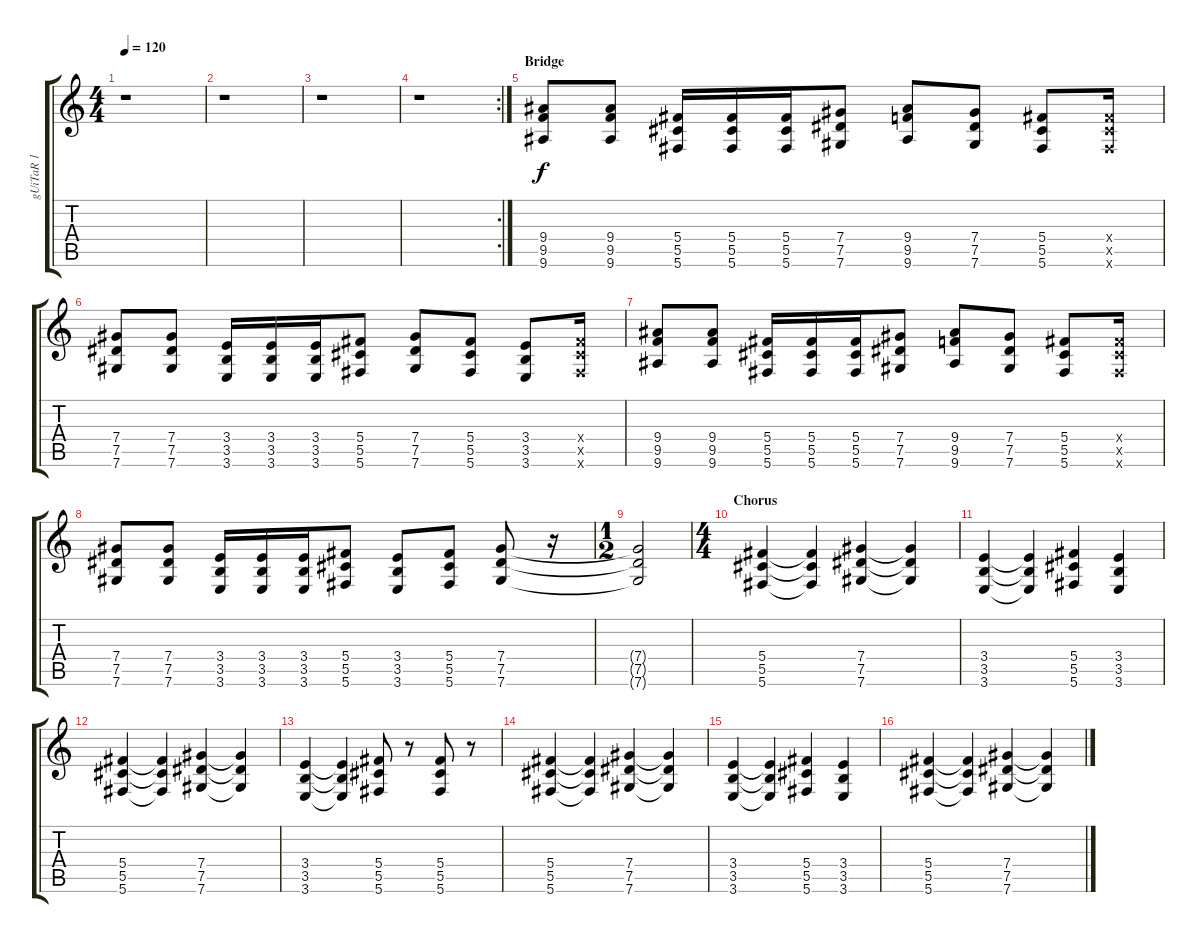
\track ("gUiTaR 1" "gUiTaR 1") {instrument overdrivenguitar}
\staff {score tabs}
\tuning (Eb4 Bb3 Gb3 Db3 Ab2 Db2) {hide}
\ts (4 4)
\tempo 120
\clef g2
\ks c
r.1{dy mp} |
r.1 |
r.1 |
\rc 2
r.1 |
\section ("" "Bridge")
(9.4 9.5 9.6).8{dy f} (9.4 9.5 9.6).8 (5.4 5.5 5.6).16 (5.4 5.5 5.6).16 (5.4 5.5 5.6).16 (7.4 7.5 7.6).8 (9.4 9.5 9.6).8 (7.4 7.5 7.6).8 (5.4 5.5 5.6).8 (5.4{x} 5.5{x} 5.6{x}).16 |
(7.4 7.5 7.6).8 (7.4 7.5 7.6).8 (3.4 3.5 3.6).16 (3.4 3.5 3.6).16 (3.4 3.5 3.6).16 (5.4 5.5 5.6).8 (7.4 7.5 7.6).8 (5.4 5.5 5.6).8 (3.4 3.5 3.6).8 (5.4{x} 5.5{x} 5.6{x}).16 |
(9.4 9.5 9.6).8 (9.4 9.5 9.6).8 (5.4 5.5 5.6).16 (5.4 5.5 5.6).16 (5.4 5.5 5.6).16 (7.4 7.5 7.6).8 (9.4 9.5 9.6).8 (7.4 7.5 7.6).8 (5.4 5.5 5.6).8 (5.4{x} 5.5{x} 5.6{x}).16 |
(7.4 7.5 7.6).8 (7.4 7.5 7.6).8 (3.4 3.5 3.6).16 (3.4 3.5 3.6).16 (3.4 3.5 3.6).16 (5.4 5.5 5.6).8 (3.4 3.5 3.6).8 (5.4 5.5 5.6).8 (7.4 7.5 7.6).8 r.16 |
\ts (1 2)
(7.4{t} 7.5{t} 7.6{t}).2 |
\ts (4 4)
\section ("" "Chorus")
(5.4 5.5 5.6).4 (5.4{t} 5.5{t} 5.6{t}).4 (7.4 7.5 7.6).4 (7.4{t} 7.5{t} 7.6{t}).4 |
(3.4 3.5 3.6).4 (3.4{t} 3.5{t} 3.6{t}).4 (5.4 5.5 5.6).4 (3.4 3.5 3.6).4 |
(5.4 5.5 5.6).4 (5.4{t} 5.5{t} 5.6{t}).4 (7.4 7.5 7.6).4 (7.4{t} 7.5{t} 7.6{t}).4 |
(3.4 3.5 3.6).4 (3.4{t} 3.5{t} 3.6{t}).4 (5.4 5.5 5.6).8 r.8 (5.4 5.5 5.6).8 r.8 |
(5.4 5.5 5.6).4 (5.4{t} 5.5{t} 5.6{t}).4 (7.4 7.5 7.6).4 (7.4{t} 7.5{t} 7.6{t}).4 |
(3.4 3.5 3.6).4 (3.4{t} 3.5{t} 3.6{t}).4 (5.4 5.5 5.6).4 (3.4 3.5 3.6).4 |
(5.4 5.5 5.6).4 (5.4{t} 5.5{t} 5.6{t}).4 (7.4 7.5 7.6).4 (7.4{t} 7.5{t} 7.6{t}).4
